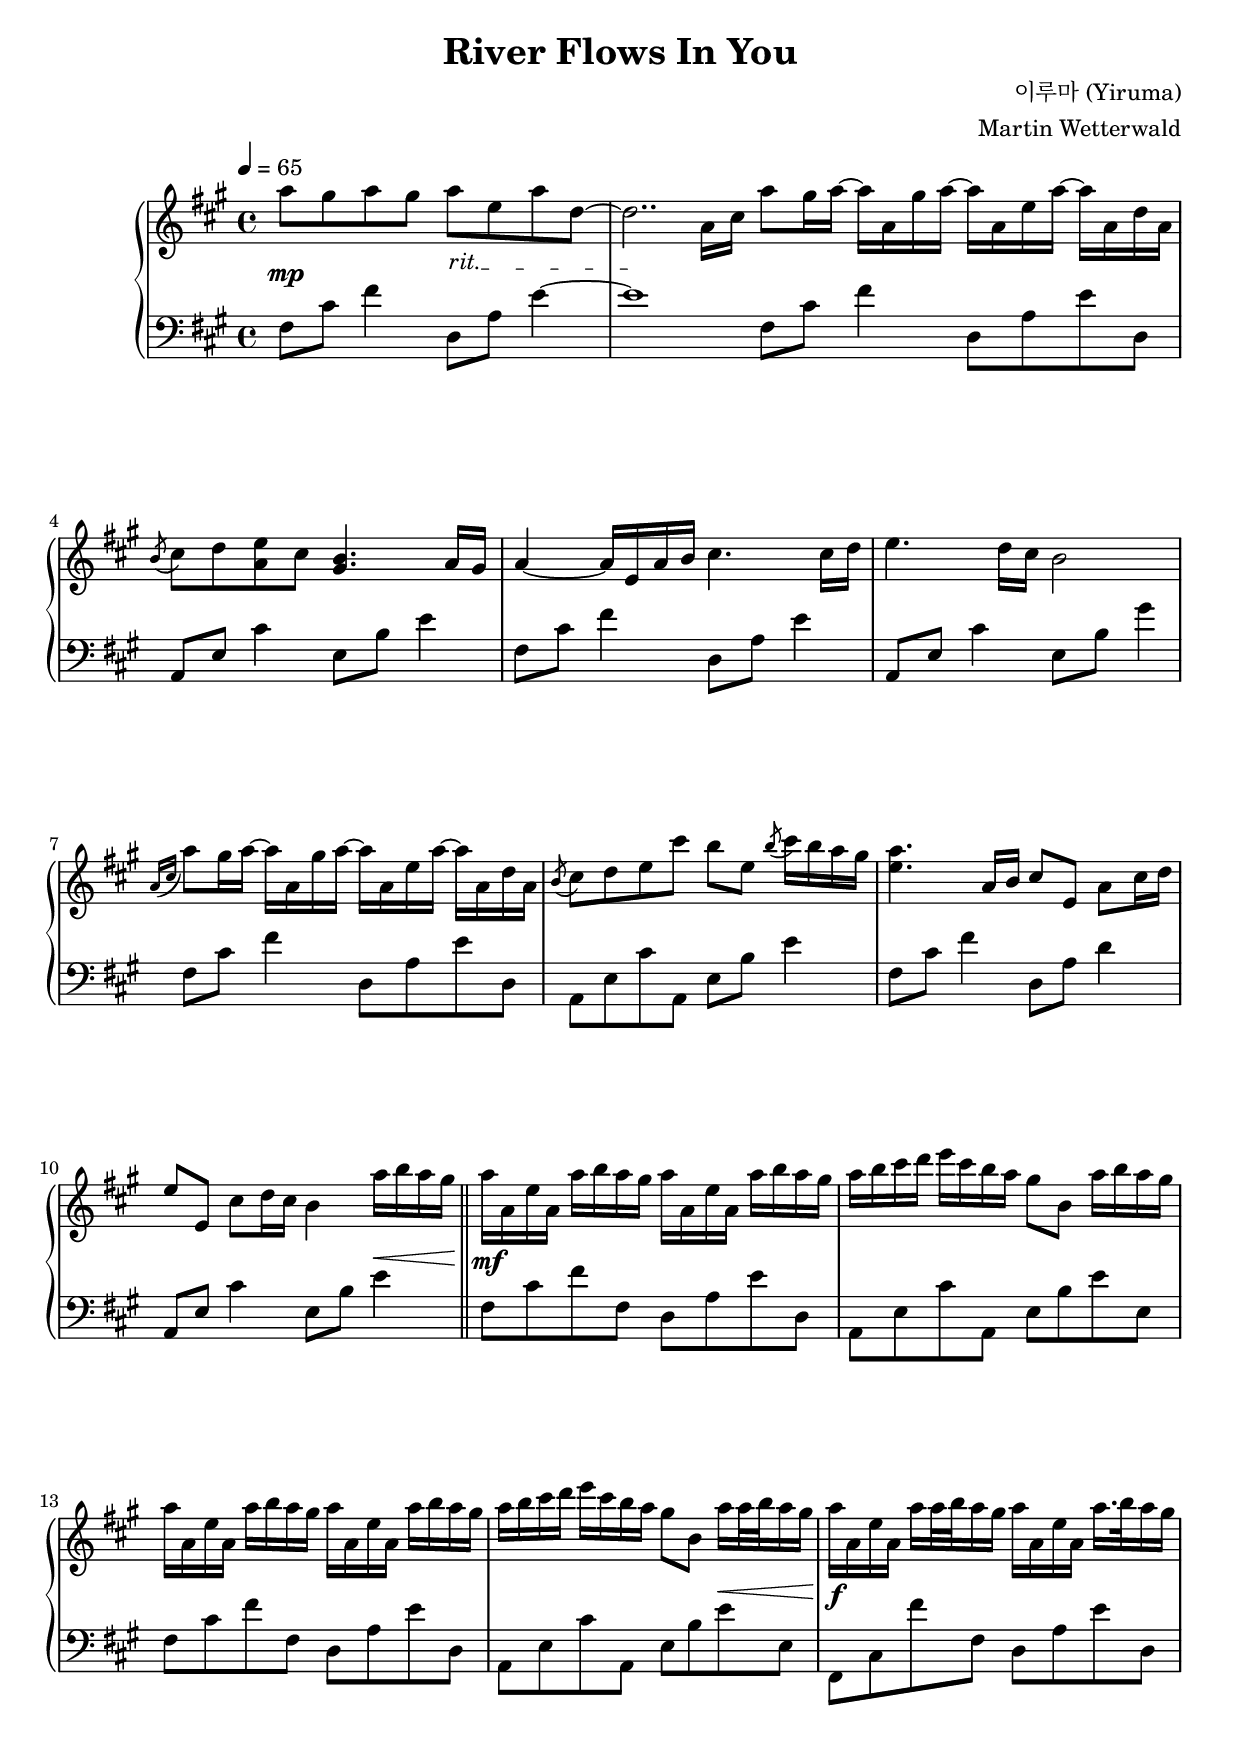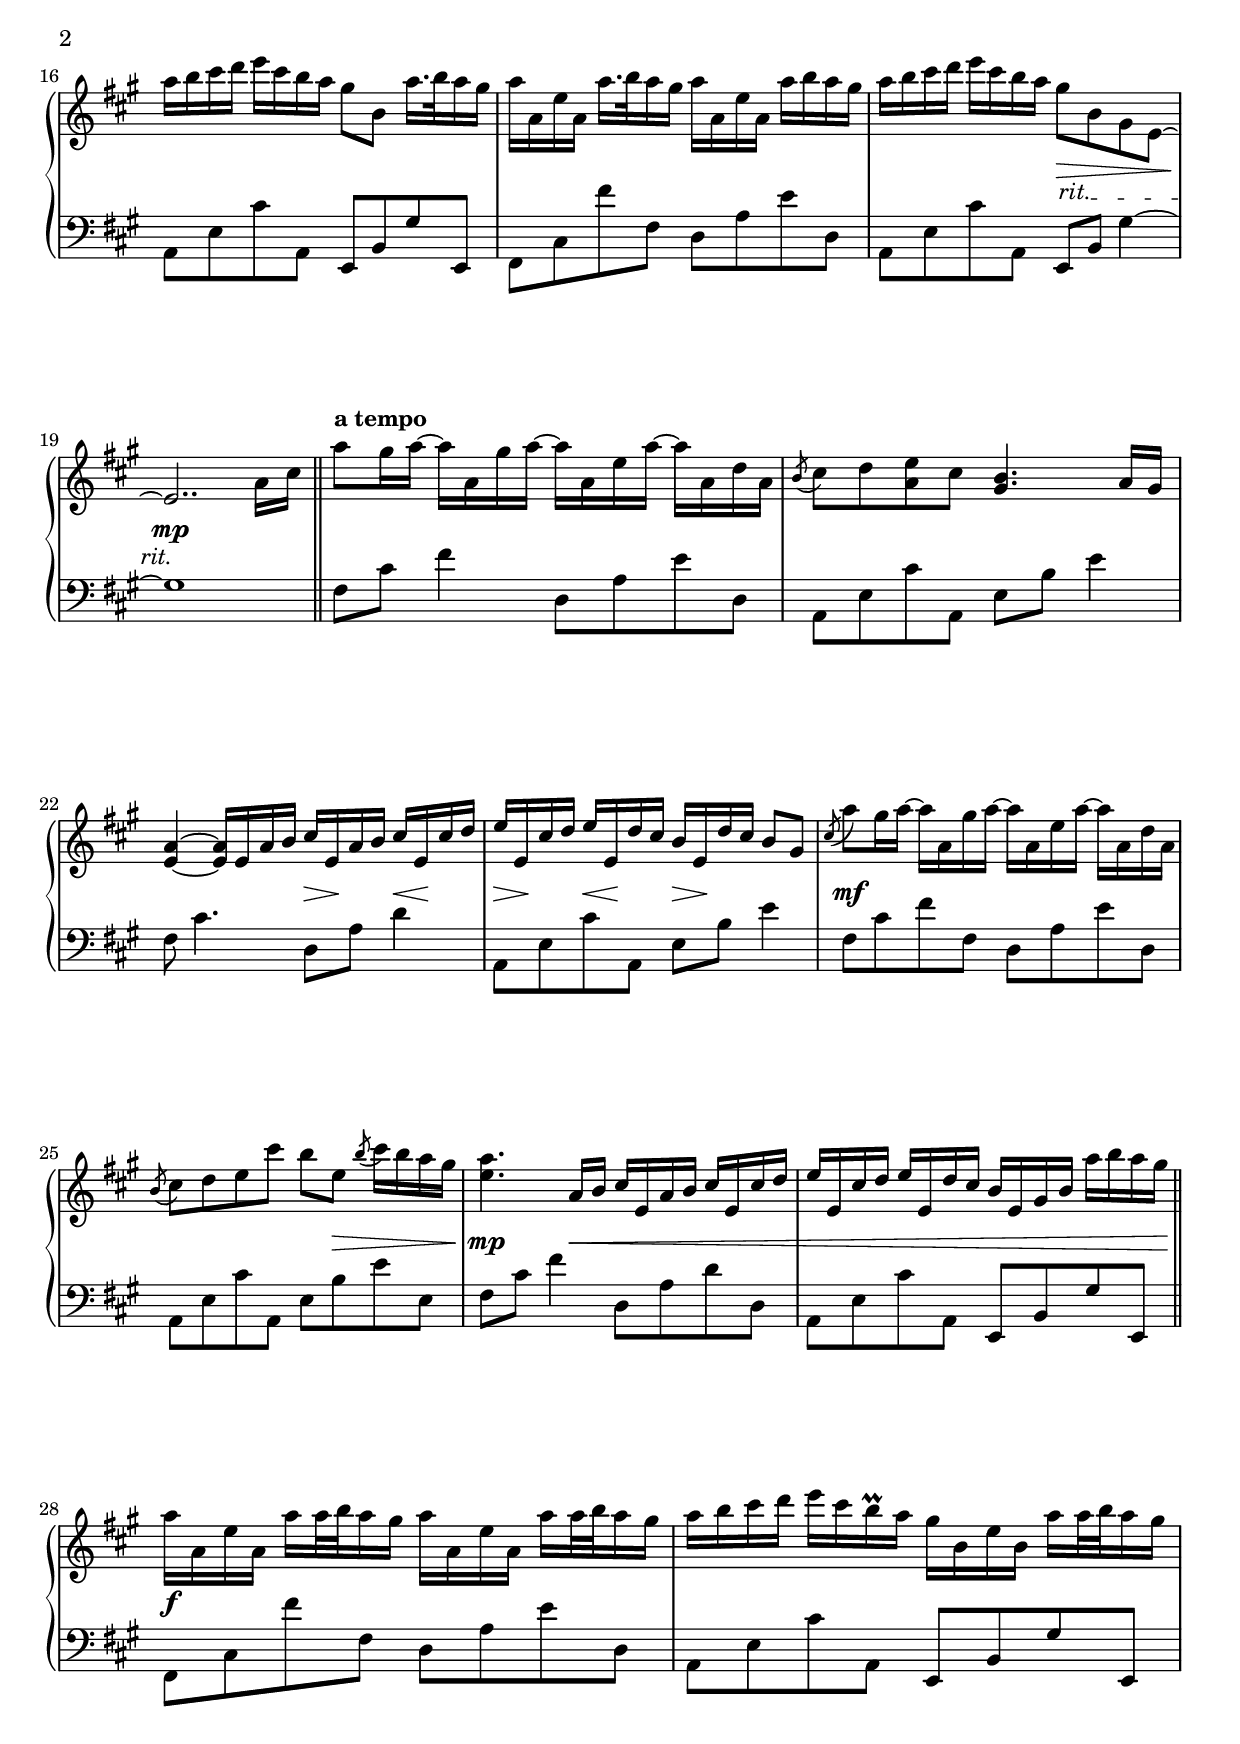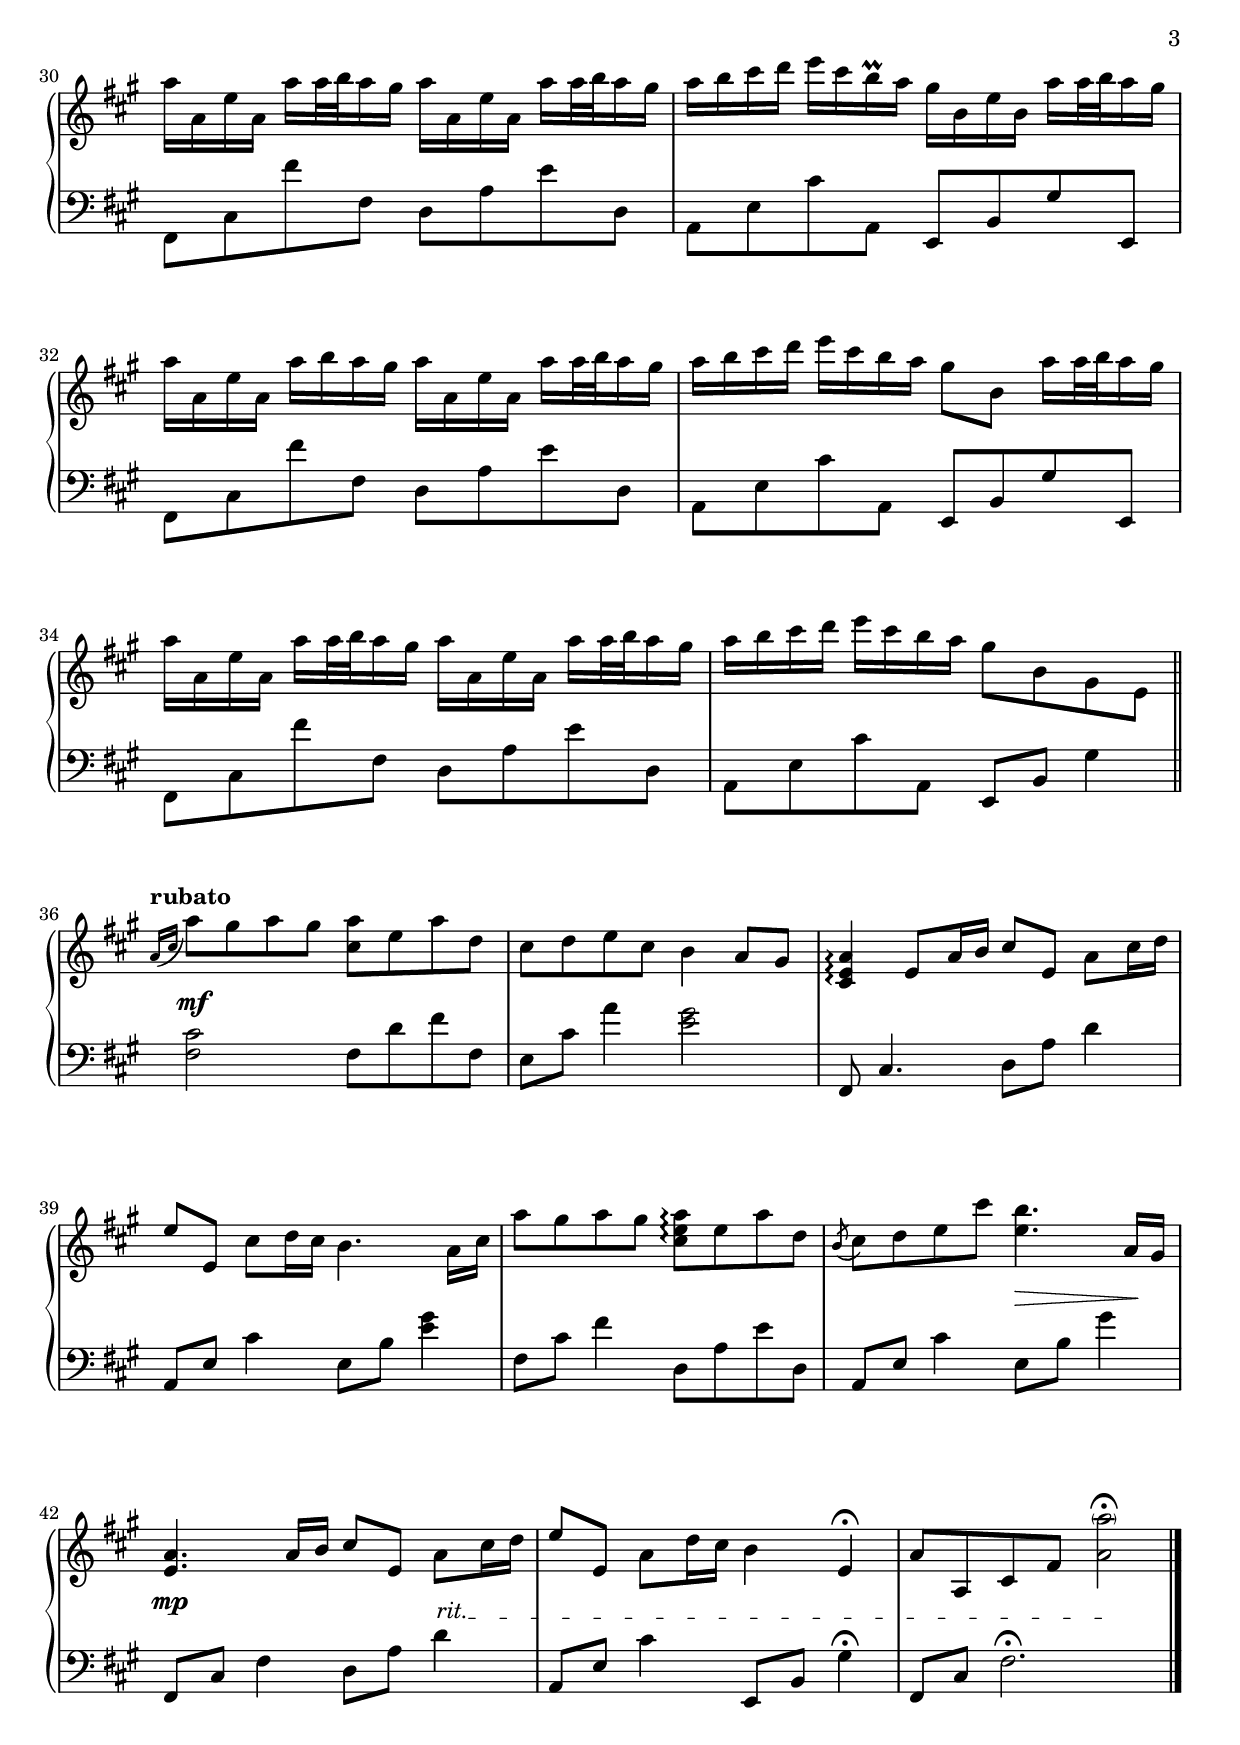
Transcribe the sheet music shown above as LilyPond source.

\version "2.12.3"
\header
{
	title = "River Flows In You"
	composer = "이루마 (Yiruma)"
	arranger = "Martin Wetterwald"
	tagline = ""
}
\paper
{
	ragged-bottom = ##f
	ragged-last-bottom = ##f
	%indent = #0
}
%\layout
%{
%	\context
%	{
%		%\RemoveEmptyTabStaffContext
%		\RemoveEmptyStaffContext
%		\override VerticalAxisGroup #'remove-first = ##t
%	}
%}
#(set-global-staff-size 20)
\score
{
\new PianoStaff
<<
	%\set PianoStaff.instrumentName = #"Piano"
	%%%%%%%%%%%%%%%%% PIANO MAIN DROITE %%%%%%%%%%%%%%%%%
\new Staff = "droite"
{
	\override Score.MetronomeMark #'padding = #2.5
	\tempo 4=65
	\clef treble
	\key fis \minor
	\override Staff.TimeSignature #'style = #'()
	\time 4/4

	%\override DynamicText #'extra-spacing-width = #'(-0.5 . 0.5)
	\override DynamicLineSpanner #'staff-padding = #3
	\override TextSpanner #'(bound-details left text) = "rit."
	\textSpannerDown

	a''8\mp gis'' a'' gis'' a''\startTextSpan e'' a'' d'' ~																														%1
	d''2..\stopTextSpan a'16 cis''
	\bar ":|"

	a''8 gis''16 a'' ~ a'' a' gis'' a'' ~ a'' a' e'' a'' ~ a'' a' d'' a'
	\acciaccatura b'8 cis'' d'' <a' e''> cis'' < gis' b'>4. a'16 gis'
	a'4 ~ a'16 e' a' b' cis''4. cis''16 d''																															%5
	e''4. d''16 cis'' b'2

	\acciaccatura {a'16[ cis'']} a''8 gis''16 a'' ~ a'' a' gis'' a'' ~ a'' a' e'' a'' ~ a'' a' d'' a'
	\acciaccatura b'8 cis'' d'' e'' cis''' b'' e'' \acciaccatura b'' cis'''16 b'' a'' gis''
	<e'' a''>4. a'16 b' cis''8[ e'] a' cis''16 d''
	e''8[ e'] cis'' d''16 cis'' b'4 a''16\< b'' a'' gis''\!																							%10

	\bar "||"
	
	a''\mf a' e'' a' a'' b'' a'' gis'' a'' a' e'' a' a'' b'' a'' gis''
	a'' b'' cis''' d''' e''' cis''' b'' a'' gis''8 b' a''16 b'' a'' gis''
	a'' a' e'' a' a'' b'' a'' gis'' a'' a' e'' a' a'' b'' a'' gis''
	a'' b'' cis''' d''' e''' cis''' b'' a'' gis''8 b' a''16[\< a''32 b'' a''16 gis'']\!
	a''\f a' e'' a' a''16[ a''32 b'' a''16 gis''] a'' a' e'' a' a''16.[ b''32 a''16 gis'']							%15
	a'' b'' cis''' d''' e''' cis''' b'' a'' gis''8 b' a''16.[ b''32 a''16 gis'']
	a'' a' e'' a' a''16.[ b''32 a''16 gis''] a'' a' e'' a' a'' b'' a'' gis''
	a'' b'' cis''' d''' e''' cis''' b'' a'' gis''8\>\startTextSpan b' gis' e' ~
	e'2..\mp\stopTextSpan a'16 cis''

	\bar "||"
	\tempo \markup { a tempo } 
	a''8 gis''16 a'' ~ a'' a' gis'' a'' ~ a'' a' e'' a'' ~ a'' a' d'' a'																%20
	\acciaccatura b'8 cis'' d'' <a' e''> cis'' < gis' b'>4. a'16 gis'
	<e' a'>4 ~ <e' a'>16 e' a' b' cis''\> e'\! a' b' cis''\< e'\! cis'' d''
	e''\> e'\! cis'' d'' e''\< e'\! d'' cis'' b'\> e'\! d'' cis'' b'8 gis'															%1min29sec

	\acciaccatura cis'' a''\mf gis''16 a'' ~ a'' a' gis'' a'' ~ a'' a' e'' a'' ~ a'' a' d'' a'
	\acciaccatura b'8 cis'' d'' e'' cis''' b'' e''\> \acciaccatura b'' cis'''16 b'' a'' gis''\!					%25
	<e'' a''>4.\mp a'16\< b' cis'' e' a' b' cis'' e' cis'' d''
	e'' e' cis'' d'' e'' e' d'' cis'' b' e' gis' b' a'' b'' a'' gis''\!

	\bar "||" 																																													%1min43sec
	a''\f a' e'' a' a''[ a''32 b'' a''16 gis''] a'' a' e'' a' a''[ a''32 b'' a''16 gis'']
	a'' b'' cis''' d''' e''' cis''' b''\prall a'' gis'' b' e'' b' a''[ a''32 b'' a''16 gis'']
	a'' a' e'' a' a''[ a''32 b'' a''16 gis''] a'' a' e'' a' a''[ a''32 b'' a''16 gis'']									%30
	a'' b'' cis''' d''' e''' cis''' b''\prall a'' gis'' b' e'' b' a''[ a''32 b'' a''16 gis'']
	a'' a' e'' a' a'' b'' a'' gis'' a'' a' e'' a' a''[ a''32 b'' a''16 gis'']
	a'' b'' cis''' d''' e''' cis''' b'' a'' gis''8 b' a''16[ a''32 b'' a''16 gis'']
	a'' a' e'' a' a''[ a''32 b'' a''16 gis''] a'' a' e'' a' a''[ a''32 b'' a''16 gis'']
	a'' b'' cis''' d''' e''' cis''' b'' a'' gis''8 b' gis' e'																						%35

	\bar "||"																																														%2min10sec

	\textSpannerDown
	\tempo \markup { rubato }
	\acciaccatura {a'16[ cis'']} a''8\mf gis'' a'' gis'' <cis'' a''> e'' a'' d''
	cis'' d'' e'' cis'' b'4 a'8 gis'
	<cis' e' a'>4 \arpeggio e'8 a'16 b' cis''8[ e'] a' cis''16 d''
	e''8[ e'] cis'' d''16 cis'' b'4. a'16 cis''
	a''8 gis'' a'' gis'' <cis'' e'' a''> \arpeggio e'' a'' d''																					%40
	\acciaccatura b'8 cis'' d'' e'' cis''' <e'' b''>4.\> a'16\! gis'
	<e' a'>4.\mp a'16 b' cis''8[ e'] a'\startTextSpan cis''16 d''
	e''8[ e'] a' d''16 cis'' b'4 e'\fermata
	a'8 a cis' fis' <a' \parenthesize a''>2\fermata\stopTextSpan																				%45

	\bar "|."
}

	%%%%%%%%%%%%%%%%% PIANO MAIN GAUCHE %%%%%%%%%%%%%%%%%
\new Staff = "gauche"
{
	\clef bass
	\key fis \minor
	\override Staff.TimeSignature #'style = #'()
	\time 4/4
	\set Staff.pedalSustainStyle = #'mixed

	fis8 cis' fis'4 d8 a e'4 ~																																					%1
	e'1

	fis8 cis' fis'4 d8 a e' d
	a, e cis'4 e8 b e'4
	fis8 cis' fis'4 d8 a e'4																																						%5
	a,8 e cis'4 e8 b gis'4

	fis8 cis' fis'4 d8 a e' d
	a, e cis' a, e b e'4
	fis8 cis' fis'4 d8 a d'4
	a,8 e cis'4 e8 b e'4																																								%10

	fis8 cis' fis' fis d a e' d
	a, e cis' a, e b e' e
	fis cis' fis' fis d a e' d
	a, e cis' a, e b e' e

	fis, cis fis' fis d a e' d																																					%15
	a, e cis' a, e, b, gis e,
	fis, cis fis' fis d a e' d
	a, e cis' a, e, b, gis4 ~
	gis1

	fis8 cis' fis'4 d8 a e' d																																						%20
	a, e cis' a, e b e'4
	fis8 cis'4. d8 a d'4
	a,8 e cis' a, e b e'4

	fis8 cis' fis' fis d a e' d
	a, e cis' a, e b e' e																																								%25
	fis cis' fis'4 d8 a d' d
	a, e cis' a, e, b, gis e,
	
	fis, cis fis' fis d a e' d
	a, e cis' a, e, b, gis e,
	fis, cis fis' fis d a e' d																																					%30
	a, e cis' a, e, b, gis e,
	fis, cis fis' fis d a e' d
	a, e cis' a, e, b, gis e,
	fis, cis fis' fis d a e' d
	a, e cis' a, e, b, gis4																																							%35

	<fis cis'>2 fis8 d' fis' fis
	e cis' a'4 <e' gis'>2
	fis,8 cis4. d8 a d'4
	a,8 e cis'4 e8 b <e' gis'>4

	fis8 cis' fis'4 d8 a e' d																																						%40
	a, e cis'4 e8 b gis'4
	fis,8 cis fis4 d8 a d'4
	a,8 e cis'4 e,8 b, gis4\fermata
	fis,8 cis fis2.\fermata
}

>>
%\midi { }
}
